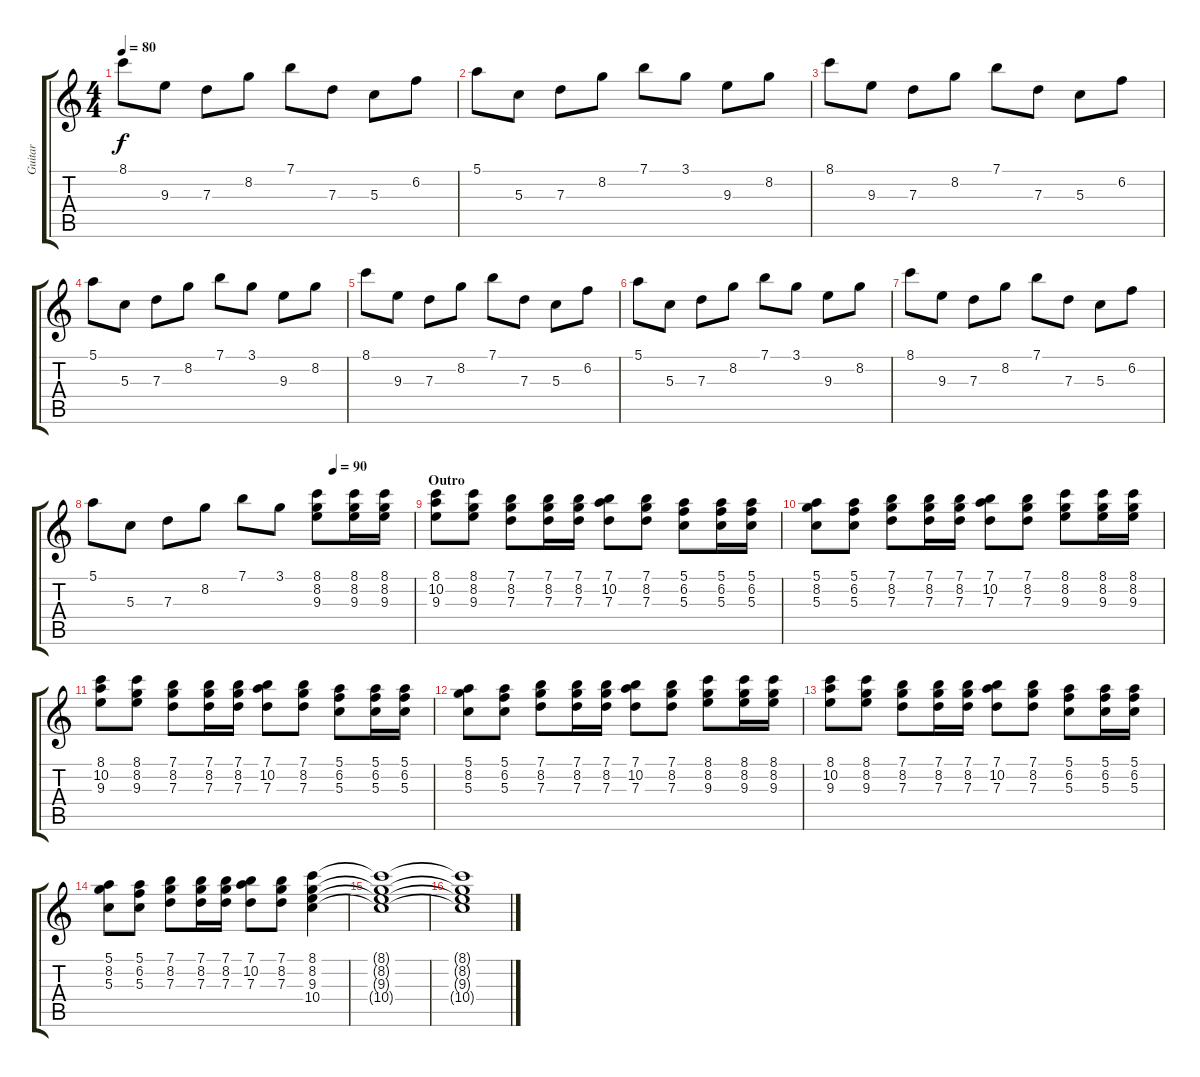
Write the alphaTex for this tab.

\track ("Guitar" "Guitar") {instrument overdrivenguitar}
\staff {score tabs}
\tuning (E4 B3 G3 D3 A2 E2) {hide}
\ts (4 4)
\tempo 80
\clef g2
\ks c
8.1.8{dy f} 9.3.8 7.3.8 8.2.8 7.1.8 7.3.8 5.3.8 6.2.8 |
5.1.8 5.3.8 7.3.8 8.2.8 7.1.8 3.1.8 9.3.8 8.2.8 |
8.1.8 9.3.8 7.3.8 8.2.8 7.1.8 7.3.8 5.3.8 6.2.8 |
5.1.8 5.3.8 7.3.8 8.2.8 7.1.8 3.1.8 9.3.8 8.2.8 |
8.1.8 9.3.8 7.3.8 8.2.8 7.1.8 7.3.8 5.3.8 6.2.8 |
5.1.8 5.3.8 7.3.8 8.2.8 7.1.8 3.1.8 9.3.8 8.2.8 |
8.1.8 9.3.8 7.3.8 8.2.8 7.1.8 7.3.8 5.3.8 6.2.8 |
\tempo (90 0.75)
5.1.8 5.3.8 7.3.8 8.2.8 7.1.8 3.1.8 (8.1 8.2 9.3).8 (8.1 8.2 9.3).16 (8.1 8.2 9.3).16 |
\section ("" "Outro")
(8.1 10.2 9.3).8 (8.1 8.2 9.3).8 (7.1 8.2 7.3).8 (7.1 8.2 7.3).16 (7.1 8.2 7.3).16 (7.1 10.2 7.3).8 (7.1 8.2 7.3).8 (5.1 6.2 5.3).8 (5.1 6.2 5.3).16 (5.1 6.2 5.3).16 |
(5.1 8.2 5.3).8 (5.1 6.2 5.3).8 (7.1 8.2 7.3).8 (7.1 8.2 7.3).16 (7.1 8.2 7.3).16 (7.1 10.2 7.3).8 (7.1 8.2 7.3).8 (8.1 8.2 9.3).8 (8.1 8.2 9.3).16 (8.1 8.2 9.3).16 |
(8.1 10.2 9.3).8 (8.1 8.2 9.3).8 (7.1 8.2 7.3).8 (7.1 8.2 7.3).16 (7.1 8.2 7.3).16 (7.1 10.2 7.3).8 (7.1 8.2 7.3).8 (5.1 6.2 5.3).8 (5.1 6.2 5.3).16 (5.1 6.2 5.3).16 |
(5.1 8.2 5.3).8 (5.1 6.2 5.3).8 (7.1 8.2 7.3).8 (7.1 8.2 7.3).16 (7.1 8.2 7.3).16 (7.1 10.2 7.3).8 (7.1 8.2 7.3).8 (8.1 8.2 9.3).8 (8.1 8.2 9.3).16 (8.1 8.2 9.3).16 |
(8.1 10.2 9.3).8 (8.1 8.2 9.3).8 (7.1 8.2 7.3).8 (7.1 8.2 7.3).16 (7.1 8.2 7.3).16 (7.1 10.2 7.3).8 (7.1 8.2 7.3).8 (5.1 6.2 5.3).8 (5.1 6.2 5.3).16 (5.1 6.2 5.3).16 |
(5.1 8.2 5.3).8 (5.1 6.2 5.3).8 (7.1 8.2 7.3).8 (7.1 8.2 7.3).16 (7.1 8.2 7.3).16 (7.1 10.2 7.3).8 (7.1 8.2 7.3).8 (8.1 8.2 9.3 10.4).4{volume 0} |
(8.1{t} 8.2{t} 9.3{t} 10.4{t}).1 |
(8.1{t} 8.2{t} 9.3{t} 10.4{t}).1
